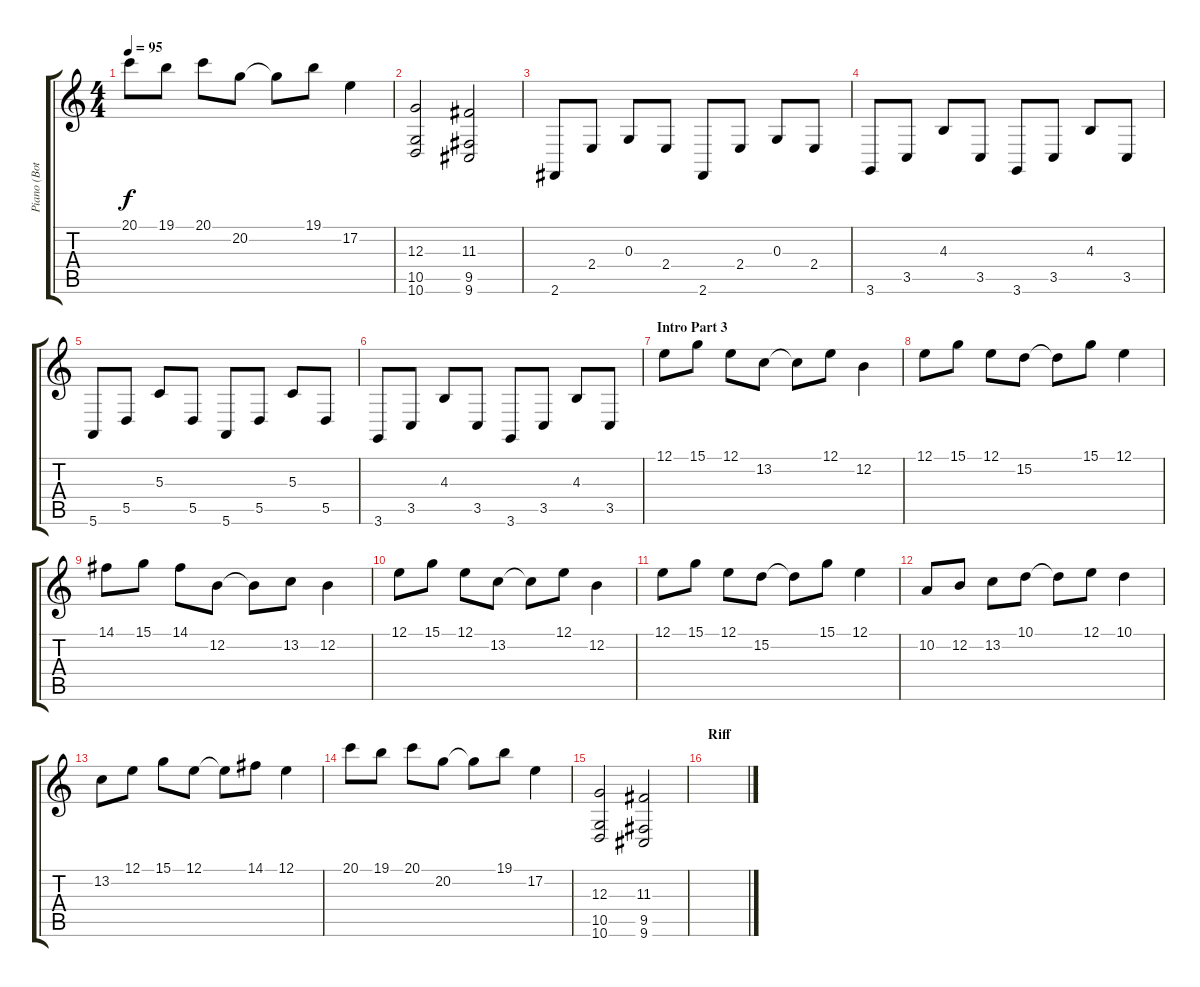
\track ("Piano (Both Hands)" "Piano (Bot") {instrument brightacousticpiano}
\staff {score tabs}
\tuning (E4 B3 G3 D3 A2 E2) {hide}
\ts (4 4)
\tempo 95
\clef g2
\ks c
20.1.8{dy f} 19.1.8 20.1.8 20.2.8 20.2{t}.8 19.1.8 17.2.4 |
(12.3 10.5 10.6).2 (11.3 9.5 9.6).2 |
2.6.8 2.4.8 0.3.8 2.4.8 2.6.8 2.4.8 0.3.8 2.4.8 |
3.6.8 3.5.8 4.3.8 3.5.8 3.6.8 3.5.8 4.3.8 3.5.8 |
5.6.8 5.5.8 5.3.8 5.5.8 5.6.8 5.5.8 5.3.8 5.5.8 |
3.6.8 3.5.8 4.3.8 3.5.8 3.6.8 3.5.8 4.3.8 3.5.8 |
\section ("" "Intro Part 3")
12.1.8 15.1.8 12.1.8 13.2.8 13.2{t}.8 12.1.8 12.2.4 |
12.1.8 15.1.8 12.1.8 15.2.8 15.2{t}.8 15.1.8 12.1.4 |
14.1.8 15.1.8 14.1.8 12.2.8 12.2{t}.8 13.2.8 12.2.4 |
12.1.8 15.1.8 12.1.8 13.2.8 13.2{t}.8 12.1.8 12.2.4 |
12.1.8 15.1.8 12.1.8 15.2.8 15.2{t}.8 15.1.8 12.1.4 |
10.2.8 12.2.8 13.2.8 10.1.8 10.1{t}.8 12.1.8 10.1.4 |
13.2.8 12.1.8 15.1.8 12.1.8 12.1{t}.8 14.1.8 12.1.4 |
20.1.8 19.1.8 20.1.8 20.2.8 20.2{t}.8 19.1.8 17.2.4 |
(12.3 10.5 10.6).2 (11.3 9.5 9.6).2 |
\section ("" "Riff")
